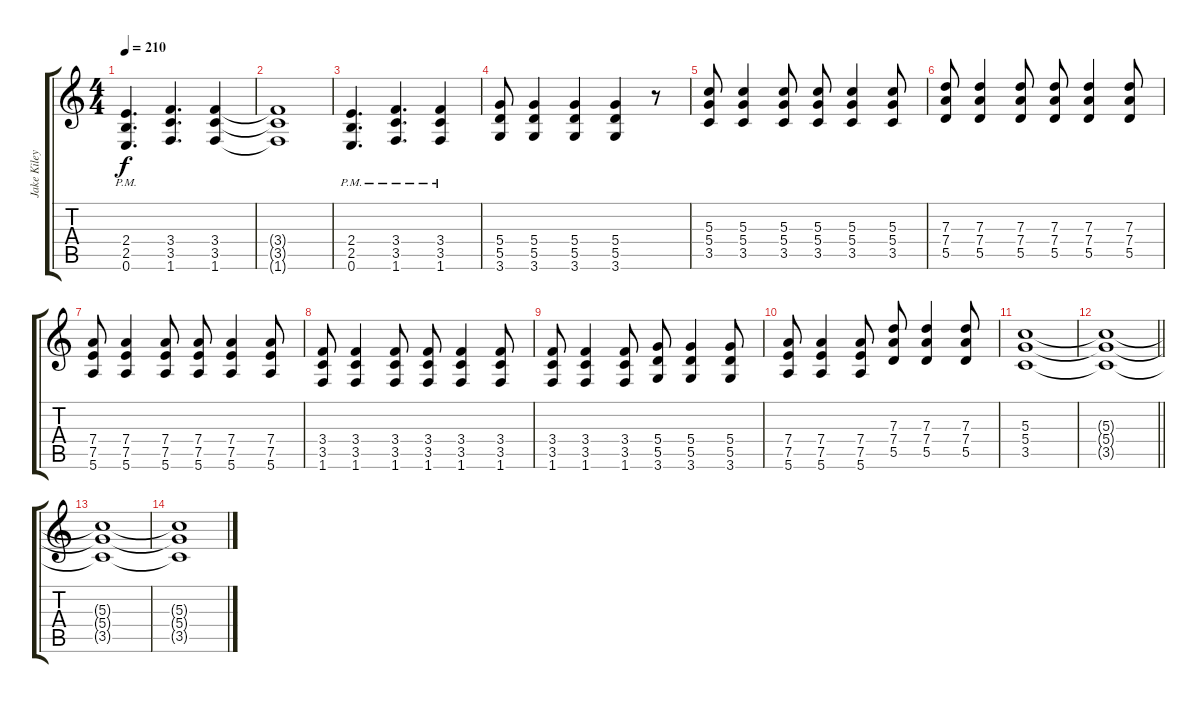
\track ("Jake Kiley" "Jake Kiley") {instrument distortionguitar}
\staff {score tabs}
\tuning (E4 B3 G3 D3 A2 E2) {hide}
\ts (4 4)
\tempo 210
\clef g2
\ks c
(2.4{pm} 2.5{pm} 0.6{pm}).4{d dy f} (3.4 3.5 1.6).4{d} (3.4 3.5 1.6).4 |
(3.4{t} 3.5{t} 1.6{t}).1 |
(2.4{pm} 2.5{pm} 0.6{pm}).4{d} (3.4{pm} 3.5{pm} 1.6{pm}).4{d} (3.4{pm} 3.5{pm} 1.6{pm}).4 |
(5.4 5.5 3.6).8 (5.4 5.5 3.6).4 (5.4 5.5 3.6).4 (5.4 5.5 3.6).4 r.8 |
(5.3 5.4 3.5).8 (5.3 5.4 3.5).4 (5.3 5.4 3.5).8 (5.3 5.4 3.5).8 (5.3 5.4 3.5).4 (5.3 5.4 3.5).8 |
(7.3 7.4 5.5).8 (7.3 7.4 5.5).4 (7.3 7.4 5.5).8 (7.3 7.4 5.5).8 (7.3 7.4 5.5).4 (7.3 7.4 5.5).8 |
(7.4 7.5 5.6).8 (7.4 7.5 5.6).4 (7.4 7.5 5.6).8 (7.4 7.5 5.6).8 (7.4 7.5 5.6).4 (7.4 7.5 5.6).8 |
(3.4 3.5 1.6).8 (3.4 3.5 1.6).4 (3.4 3.5 1.6).8 (3.4 3.5 1.6).8 (3.4 3.5 1.6).4 (3.4 3.5 1.6).8 |
(3.4 3.5 1.6).8 (3.4 3.5 1.6).4 (3.4 3.5 1.6).8 (5.4 5.5 3.6).8 (5.4 5.5 3.6).4 (5.4 5.5 3.6).8 |
(7.4 7.5 5.6).8 (7.4 7.5 5.6).4 (7.4 7.5 5.6).8 (7.3 7.4 5.5).8 (7.3 7.4 5.5).4 (7.3 7.4 5.5).8 |
(5.3 5.4 3.5).1 |
\barLineRight lightlight
(5.3{t} 5.4{t} 3.5{t}).1 |
(5.3{t} 5.4{t} 3.5{t}).1 |
(5.3{t} 5.4{t} 3.5{t}).1
